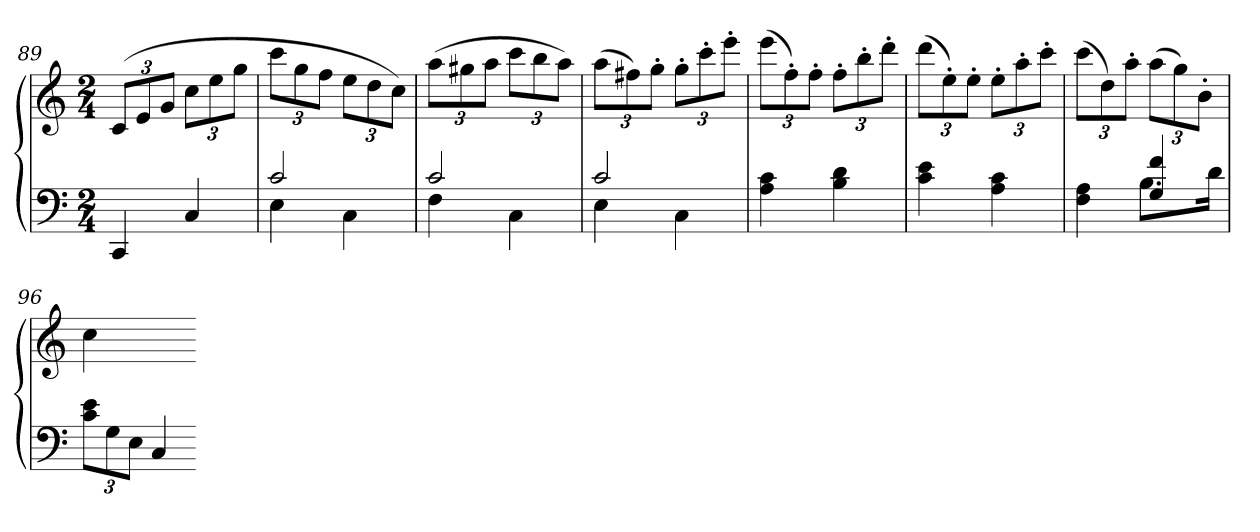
**kern	**kern
*part1	*part1
*staff2	*staff1
*clefF4	*clefG2
*k[]	*k[]
*C:	*C:
*M2/4	*M2/4
=89	=89
4CC	(12cL
.	12e
.	12gJ
4C	12ccL
.	12ee
.	12ggJ
=90	=90
*^	*
2c	4E	12cccL
.	.	12gg
.	.	12ffJ
.	4C	12eeL
.	.	12dd
.	.	12ccJ)
=91	=91	=91
2c	4F	(12aaL
.	.	12gg#X
.	.	12aaJ
.	4C	12cccL
.	.	12bb
.	.	12aaJ)
=92	=92	=92
2c	4E	(12aaL
.	.	12ff#X)
.	.	12gg'J
.	4C	12gg'L
.	.	12ccc'
.	.	12eee'J
*v	*v	*
=93	=93
4A 4c	(12eeeL
.	12ff')
.	12ff'J
4B 4d	12ff'L
.	12bb'
.	12ddd'J
=94	=94
4c 4e	(12dddL
.	12ee')
.	12ee'J
4A 4c	12ee'L
.	12aa'
.	12ccc'J
=95	=95
*^	*
4F 4A	4ryy	(12cccL
.	.	12dd)
.	.	12aa'J
4G 4f	8.BL	(12aaL
.	.	12gg)
.	.	12b'J
.	16dJk	.
*v	*v	*
=96	=96
12c 12eL	4cc
12G	.
12EJ	.
4C	4ryy
=-	=-
*-	*-
